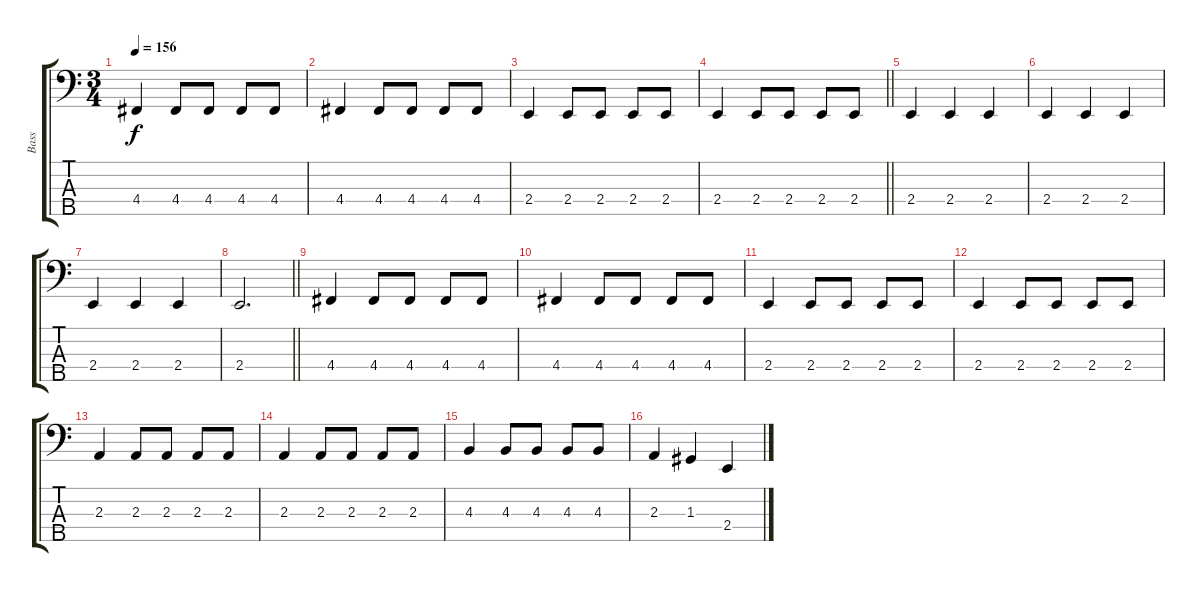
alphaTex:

\track ("Bass" "Bass") {instrument acousticbass bank 1}
\staff {score tabs}
\tuning (F2 C2 G1 D1 A0) {hide}
\ts (3 4)
\tempo 156
\clef f4
\ks c
4.4.4{dy f} 4.4.8 4.4.8 4.4.8 4.4.8 |
4.4.4 4.4.8 4.4.8 4.4.8 4.4.8 |
2.4.4 2.4.8 2.4.8 2.4.8 2.4.8 |
\barLineRight lightlight
2.4.4 2.4.8 2.4.8 2.4.8 2.4.8 |
2.4.4 2.4.4 2.4.4 |
2.4.4 2.4.4 2.4.4 |
2.4.4 2.4.4 2.4.4 |
\barLineRight lightlight
2.4.2{d} |
\section ("" "")
4.4.4 4.4.8 4.4.8 4.4.8 4.4.8 |
4.4.4 4.4.8 4.4.8 4.4.8 4.4.8 |
2.4.4 2.4.8 2.4.8 2.4.8 2.4.8 |
2.4.4 2.4.8 2.4.8 2.4.8 2.4.8 |
2.3.4 2.3.8 2.3.8 2.3.8 2.3.8 |
2.3.4 2.3.8 2.3.8 2.3.8 2.3.8 |
4.3.4 4.3.8 4.3.8 4.3.8 4.3.8 |
2.3.4 1.3.4 2.4.4
